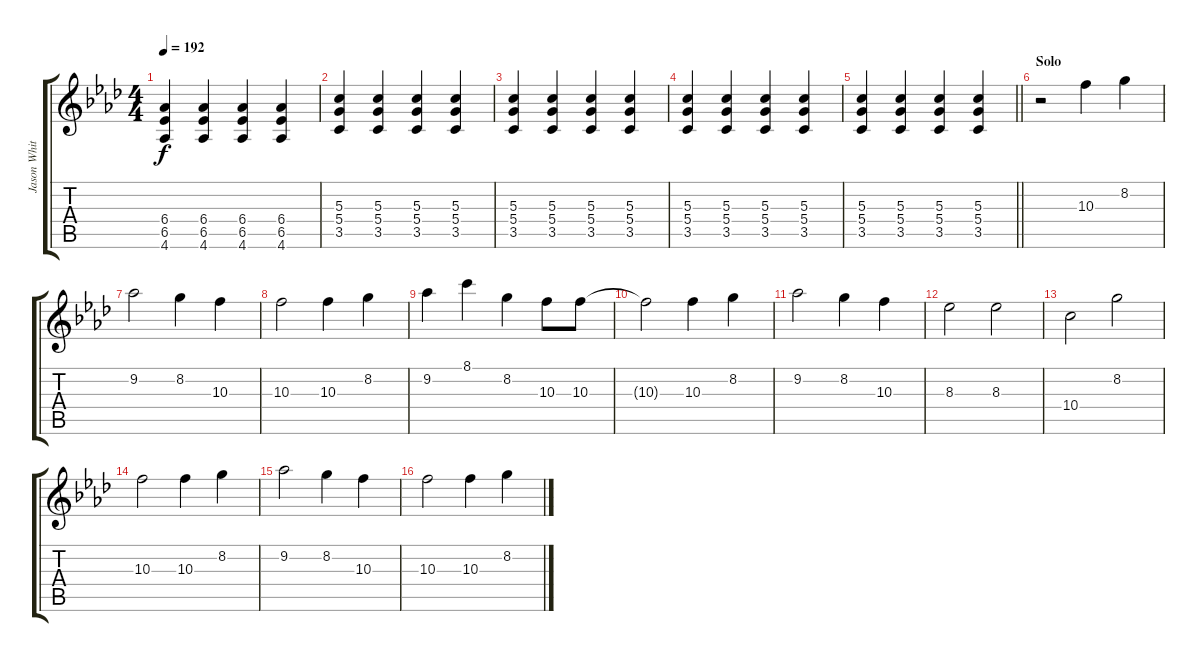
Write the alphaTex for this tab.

\track ("Jason White (Lead Guitar)" "Jason Whit") {instrument distortionguitar}
\staff {score tabs}
\tuning (E4 B3 G3 D3 A2 E2) {hide}
\ts (4 4)
\tempo 192
\clef g2
\ks ab
(6.4 6.5 4.6).4{dy f} (6.4 6.5 4.6).4 (6.4 6.5 4.6).4 (6.4 6.5 4.6).4 |
(5.3 5.4 3.5).4 (5.3 5.4 3.5).4 (5.3 5.4 3.5).4 (5.3 5.4 3.5).4 |
(5.3 5.4 3.5).4 (5.3 5.4 3.5).4 (5.3 5.4 3.5).4 (5.3 5.4 3.5).4 |
(5.3 5.4 3.5).4 (5.3 5.4 3.5).4 (5.3 5.4 3.5).4 (5.3 5.4 3.5).4 |
\barLineRight lightlight
(5.3 5.4 3.5).4 (5.3 5.4 3.5).4 (5.3 5.4 3.5).4 (5.3 5.4 3.5).4 |
\section ("" "Solo")
r.2{volume 16 balance 14} 10.3.4 8.2.4 |
9.2.2 8.2.4 10.3.4 |
10.3.2 10.3.4 8.2.4 |
9.2.4 8.1.4 8.2.4 10.3.8 10.3.8 |
10.3{t}.2 10.3.4 8.2.4 |
9.2.2 8.2.4 10.3.4 |
8.3.2 8.3.2 |
10.4.2 8.2.2 |
10.3.2 10.3.4 8.2.4 |
9.2.2 8.2.4 10.3.4 |
10.3.2 10.3.4 8.2.4
